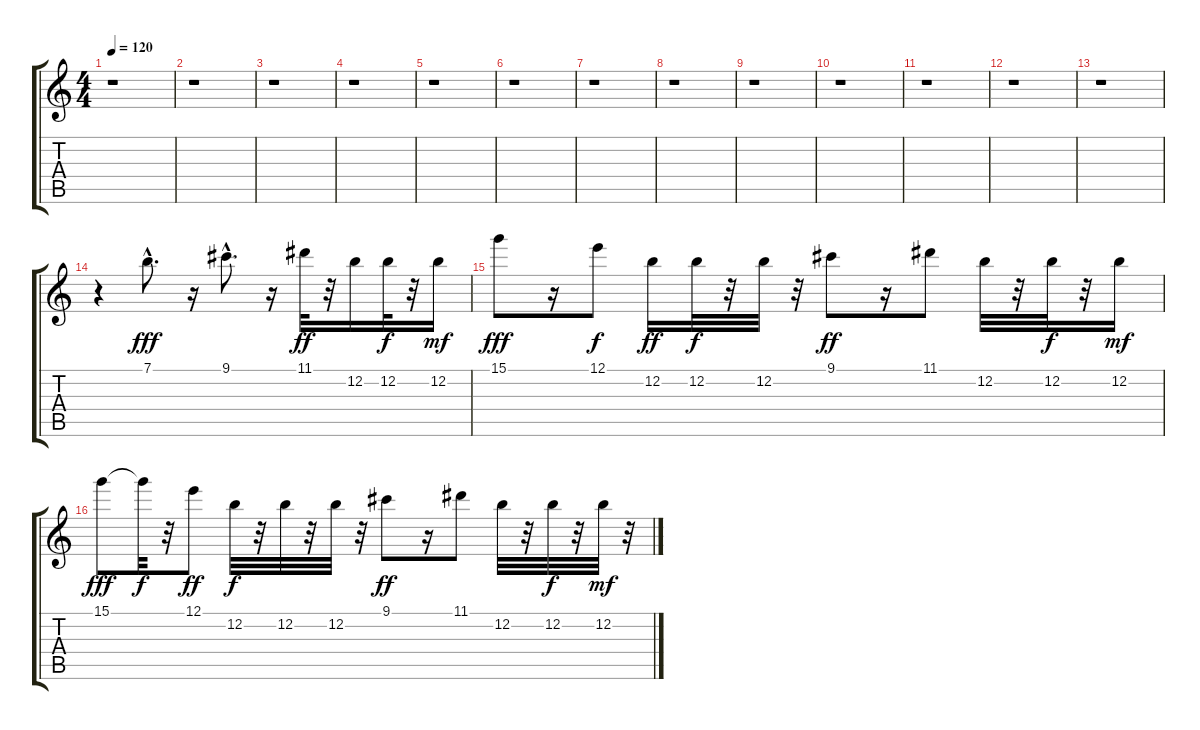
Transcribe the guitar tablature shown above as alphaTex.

\track "" {instrument electricguitarmuted}
\staff {score tabs}
\tuning (E4 B3 G3 D3 A2 E2) {hide}
\ts (4 4)
\tempo 120
\clef g2
\ks c
r.1{dy fff} |
r.1 |
r.1 |
r.1 |
r.1 |
r.1 |
r.1 |
r.1 |
r.1 |
r.1 |
r.1 |
r.1 |
r.1 |
r.4 7.1{hac}.8{d} r.16 9.1{hac}.8{d} r.16 11.1.32{dy ff} r.32 12.2.16 12.2.32{dy f} r.32 12.2.16{dy mf} |
15.1.8{dy fff} r.16 12.1.8{dy f} 12.2.16{dy ff} 12.2.32{dy f} r.32 12.2.32 r.32 9.1.8{dy ff} r.16 11.1.8 12.2.32 r.32 12.2.32{dy f} r.32 12.2.16{dy mf} |
15.1.8{dy fff} 15.1{t}.32{dy f} r.32 12.1.8{dy ff} 12.2.32{dy f} r.32 12.2.32 r.32 12.2.32 r.32 9.1.8{dy ff} r.16 11.1.8 12.2.32 r.32 12.2.32{dy f} r.32 12.2.32{dy mf} r.32
